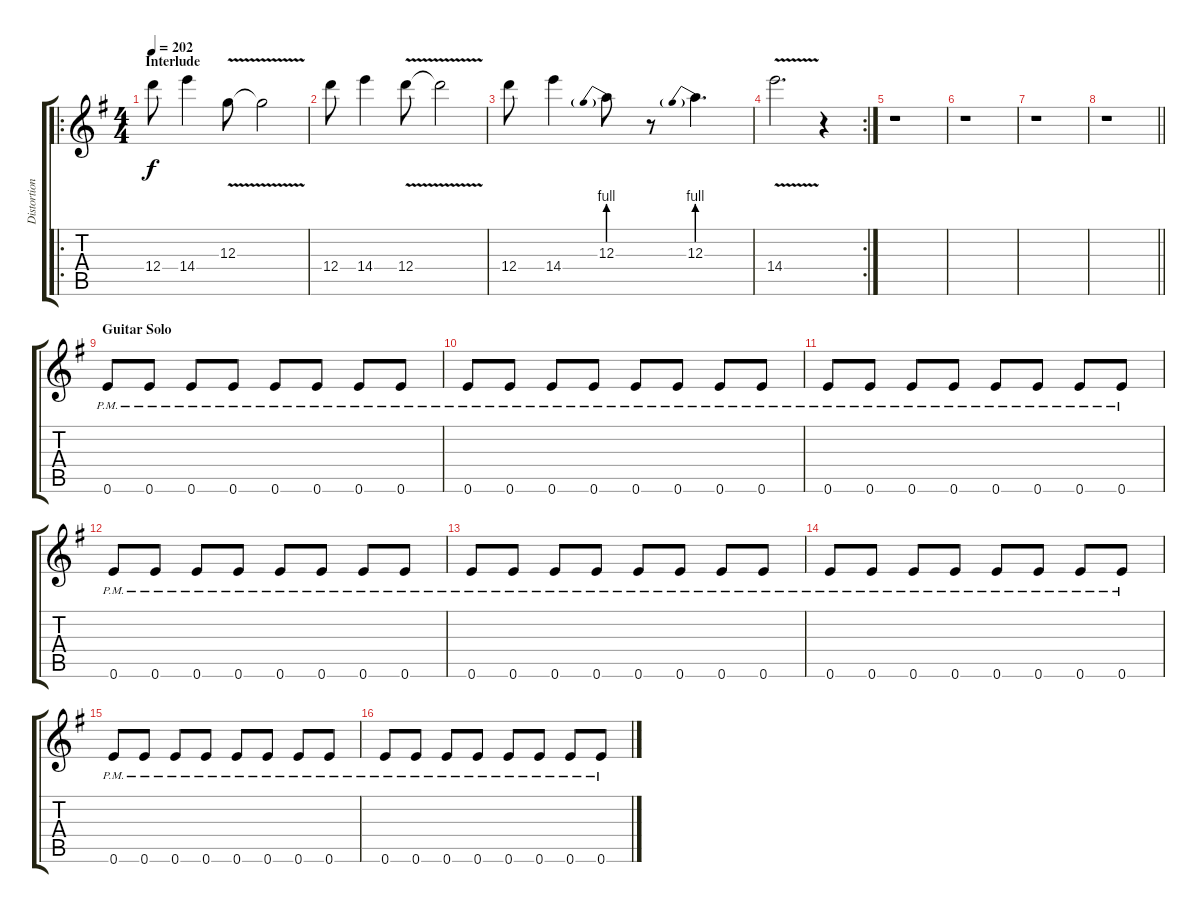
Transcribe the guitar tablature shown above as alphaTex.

\track ("Distortion Gtr." "Distortion") {instrument distortionguitar}
\staff {score tabs}
\tuning (E4 B3 G3 D4 A3 E3) {hide}
\ro
\ts (4 4)
\section ("" "Interlude")
\tempo 202
\clef g2
\ks g
12.4.8{dy f} 14.4.4 12.3{v}.8 12.3{v t}.2 |
12.4.8 14.4.4 12.4{v}.8 12.4{v t}.2 |
12.4.8 14.4.4 12.3{be (prebend 0 4 60 4)}.8 r.8 12.3{be (prebend 0 4 60 4)}.4{d} |
\rc 2
14.4{v}.2{d} r.4 |
r.1 |
r.1 |
r.1 |
\barLineRight lightlight
r.1 |
\section ("" "Guitar Solo")
0.6{pm}.8 0.6{pm}.8 0.6{pm}.8 0.6{pm}.8 0.6{pm}.8 0.6{pm}.8 0.6{pm}.8 0.6{pm}.8 |
0.6{pm}.8 0.6{pm}.8 0.6{pm}.8 0.6{pm}.8 0.6{pm}.8 0.6{pm}.8 0.6{pm}.8 0.6{pm}.8 |
0.6{pm}.8 0.6{pm}.8 0.6{pm}.8 0.6{pm}.8 0.6{pm}.8 0.6{pm}.8 0.6{pm}.8 0.6{pm}.8 |
0.6{pm}.8 0.6{pm}.8 0.6{pm}.8 0.6{pm}.8 0.6{pm}.8 0.6{pm}.8 0.6{pm}.8 0.6{pm}.8 |
0.6{pm}.8 0.6{pm}.8 0.6{pm}.8 0.6{pm}.8 0.6{pm}.8 0.6{pm}.8 0.6{pm}.8 0.6{pm}.8 |
0.6{pm}.8 0.6{pm}.8 0.6{pm}.8 0.6{pm}.8 0.6{pm}.8 0.6{pm}.8 0.6{pm}.8 0.6{pm}.8 |
0.6{pm}.8 0.6{pm}.8 0.6{pm}.8 0.6{pm}.8 0.6{pm}.8 0.6{pm}.8 0.6{pm}.8 0.6{pm}.8 |
0.6{pm}.8 0.6{pm}.8 0.6{pm}.8 0.6{pm}.8 0.6{pm}.8 0.6{pm}.8 0.6{pm}.8 0.6{pm}.8
